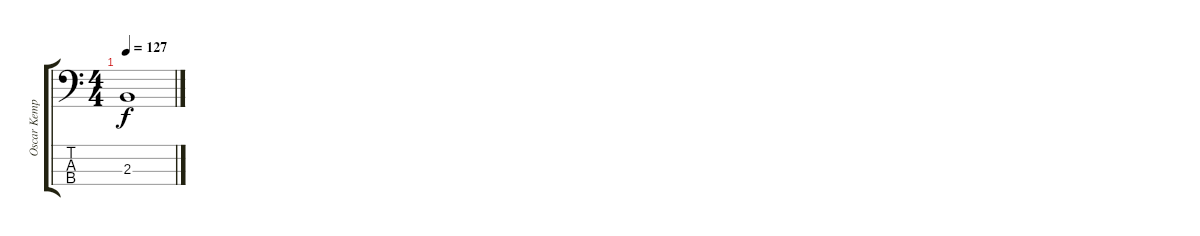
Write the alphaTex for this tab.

\track ("Oscar Kempe" "Oscar Kemp") {instrument electricbasspick}
\staff {score tabs}
\tuning (G2 D2 A1 E1) {hide}
\ts (4 4)
\tempo 127
\clef f4
\ks c
2.3{t}.1{dy f}
